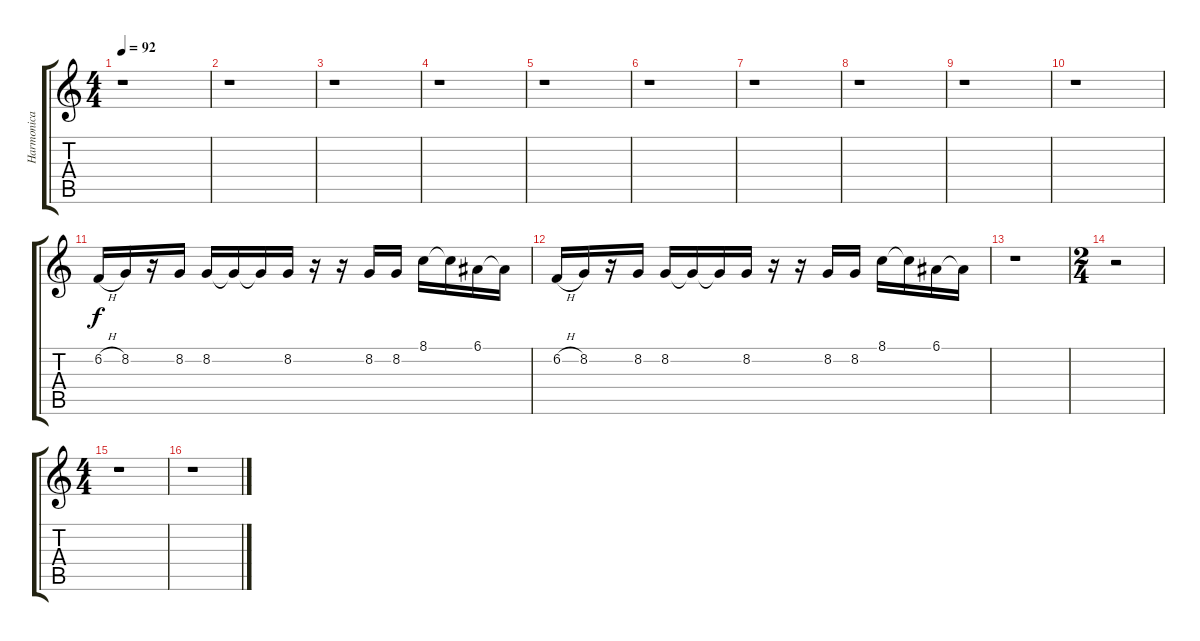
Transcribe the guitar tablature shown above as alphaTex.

\track ("Harmonica" "Harmonica") {instrument harmonica}
\staff {score tabs}
\tuning (E4 B3 G3 D3 A2 E2) {hide}
\ts (4 4)
\tempo 92
\clef g2
\ks c
r.1{dy f} |
r.1 |
r.1 |
r.1 |
r.1 |
r.1 |
r.1 |
r.1 |
r.1 |
r.1 |
6.2{h}.16 8.2.16 r.16 8.2.16 8.2.16 8.2{t}.16 8.2{t}.16 8.2.16 r.16 r.16 8.2.16 8.2.16 8.1.16 8.1{t}.16 6.1.16 6.1{t}.16 |
6.2{h}.16 8.2.16 r.16 8.2.16 8.2.16 8.2{t}.16 8.2{t}.16 8.2.16 r.16 r.16 8.2.16 8.2.16 8.1.16 8.1{t}.16 6.1.16 6.1{t}.16 |
r.1 |
\ts (2 4)
r.2 |
\ts (4 4)
r.1 |
r.1
